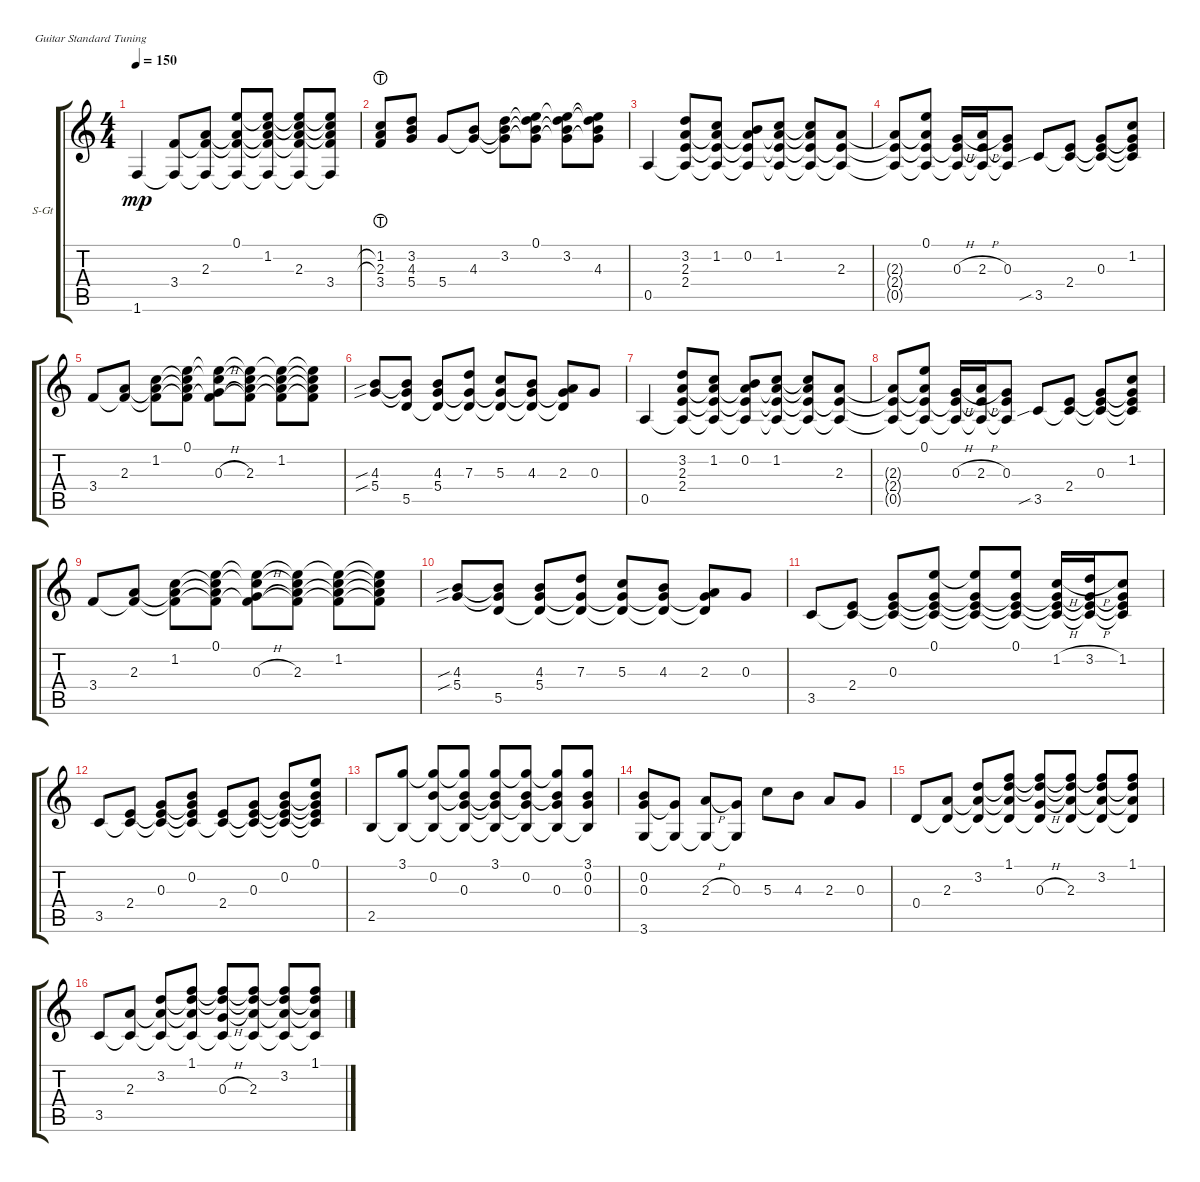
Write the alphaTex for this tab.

\bracketExtendMode groupsimilarinstruments
\firstSystemTrackNameOrientation horizontal
\otherSystemsTrackNameOrientation horizontal
\track ("Guitar" "S-Gt") {instrument acousticguitarsteel}
\staff {score tabs}
\tuning (E4 B3 G3 D3 A2 E2)
\ts (4 4)
\tempo 150
\clef g2
\ks c
1.6.4{dy mp} (1.6{t} 3.4).8 (1.6{t} 3.4{t} 2.3).8 (2.3{t} 3.4{t} 1.6{t} 0.1).8 (0.1{t} 1.2 2.3{t} 3.4{t} 1.6{t}).8 (0.1{t} 1.2{t} 2.3 3.4{t} 1.6{t}).8 (0.1{t} 1.2{t} 2.3{t} 3.4 1.6{t}).8 |
(3.4 2.3{lht} 1.2{lht}).8 (4.3 5.4 3.2).8 5.4.8 (5.4{t} 4.3).8 (5.4{t} 4.3{t} 3.2).8 (0.1 3.2{t} 4.3{t} 5.4{t}).8 (0.1{t} 3.2 4.3{t} 5.4{t}).8 (0.1{t} 3.2{t} 4.3 5.4{t}).8 |
0.5.4 (3.2 2.3 2.4 0.5{t}).8 (1.2 2.3{t} 2.4{t} 0.5{t}).8 (0.2 2.3{t} 2.4{t} 0.5{t}).8 (1.2 2.3{t} 2.4{t} 0.5{t}).8 (2.3{t} 2.4{t} 0.5{t} 1.2{t}).8 (2.3 2.4{t} 0.5{t}).8 |
(2.3{t} 2.4{t} 0.5{t}).8 (0.1 2.3{t} 2.4{t} 0.5{t}).8 (0.3{h} 2.4{t} 0.5{t}).16 (2.3{h} 2.4{t} 0.5{t}).16 (0.3 2.4{t} 0.5{t}).8 3.5{sib}.8 (2.4 3.5{t}).8 (0.3 2.4{t} 3.5{t}).8 (1.2 0.3{t} 2.4{t} 3.5{t}).8 |
3.4.8 (2.3 3.4{t}).8 (1.2 2.3{t} 3.4{t}).8 (0.1 1.2{t} 2.3{t} 3.4{t}).8 (0.3{h} 3.4{t} 0.1{t} 1.2{t}).8 (2.3 0.1{t} 1.2{t} 3.4{t}).8 (1.2 0.1{t} 2.3{t} 3.4{t}).8 (0.1{t} 1.2{t} 2.3{t} 3.4{t}).8 |
(4.3{sib} 5.4{sib}).8 (4.3{t} 5.4{t} 5.5).8 (4.3 5.4 5.5{t}).8 (5.4{t} 7.3 5.5{t}).8 (5.3 5.4{t} 5.5{t}).8 (4.3 5.4{t} 5.5{t}).8 (2.3 5.4{t} 5.5{t}).8 0.3.8 |
0.5.4 (3.2 2.3 2.4 0.5{t}).8 (1.2 2.3{t} 2.4{t} 0.5{t}).8 (0.2 2.3{t} 2.4{t} 0.5{t}).8 (1.2 2.3{t} 2.4{t} 0.5{t}).8 (2.3{t} 2.4{t} 0.5{t} 1.2{t}).8 (2.3 2.4{t} 0.5{t}).8 |
(2.3{t} 2.4{t} 0.5{t}).8 (0.1 2.3{t} 2.4{t} 0.5{t}).8 (0.3{h} 2.4{t} 0.5{t}).16 (2.3{h} 2.4{t} 0.5{t}).16 (0.3 2.4{t} 0.5{t}).8 3.5{sib}.8 (2.4 3.5{t}).8 (0.3 2.4{t} 3.5{t}).8 (1.2 0.3{t} 2.4{t} 3.5{t}).8 |
3.4.8 (2.3 3.4{t}).8 (1.2 2.3{t} 3.4{t}).8 (0.1 1.2{t} 2.3{t} 3.4{t}).8 (0.3{h} 3.4{t} 0.1{t} 1.2{t}).8 (2.3 0.1{t} 1.2{t} 3.4{t}).8 (1.2 0.1{t} 2.3{t} 3.4{t}).8 (0.1{t} 1.2{t} 2.3{t} 3.4{t}).8 |
(4.3{sib} 5.4{sib}).8 (4.3{t} 5.4{t} 5.5).8 (4.3 5.4 5.5{t}).8 (5.4{t} 7.3 5.5{t}).8 (5.3 5.4{t} 5.5{t}).8 (4.3 5.4{t} 5.5{t}).8 (2.3 5.4{t} 5.5{t}).8 0.3.8 |
3.5.8 (2.4 3.5{t}).8 (0.3 3.5{t} 2.4{t}).8 (0.1 0.3{t} 2.4{t} 3.5{t}).8 (0.1{t} 0.3{t} 2.4{t} 3.5{t}).8 (0.1 0.3{t} 2.4{t} 3.5{t}).8 (1.2{h} 3.5{t} 2.4{t} 0.3{t}).16 (3.2{h} 0.3{t} 2.4{t} 3.5{t}).16 (1.2 3.5{t} 2.4{t} 0.3{t}).8 |
3.5.8 (2.4 3.5{t}).8 (0.3 3.5{t} 2.4{t}).8 (0.2 0.3{t} 2.4{t} 3.5{t}).8 (2.4 3.5{t}).8 (2.4{t} 0.3 3.5{t}).8 (2.4{t} 0.3{t} 0.2 3.5{t}).8 (0.2{t} 2.4{t} 0.3{t} 0.1 3.5{t}).8 |
2.5.8 (3.1 2.5{t}).8 (0.2 3.1{t} 2.5{t}).8 (0.3 0.2{t} 3.1{t} 2.5{t}).8 (3.1 0.2{t} 0.3{t} 2.5{t}).8 (0.2 0.3{t} 3.1{t} 2.5{t}).8 (0.3 3.1{t} 0.2{t} 2.5{t}).8 (0.3 0.2 3.1 2.5{t}).8 |
(0.3 3.6 0.2).8 (0.3{t} 3.6{t}).8 (2.3{h} 3.6{t}).8 (0.3 3.6{t}).8 5.3.8 4.3.8 2.3.8 0.3.8 |
0.4.8 (2.3 0.4{t}).8 (3.2 0.4{t} 2.3{t}).8 (1.1 0.4{t} 2.3{t} 3.2{t}).8 (0.3{h} 0.4{t} 3.2{t} 1.1{t}).8 (2.3 0.4{t} 3.2{t} 1.1{t}).8 (3.2 0.4{t} 2.3{t} 1.1{t}).8 (1.1 0.4{t} 2.3{t} 3.2{t}).8 |
3.5.8 (2.3 3.5{t}).8 (3.2 2.3{t} 3.5{t}).8 (1.1 2.3{t} 3.2{t} 3.5{t}).8 (0.3{h} 3.2{t} 1.1{t} 3.5{t}).8 (2.3 3.2{t} 1.1{t} 3.5{t}).8 (3.2 2.3{t} 1.1{t} 3.5{t}).8 (1.1 2.3{t} 3.2{t} 3.5{t}).8
